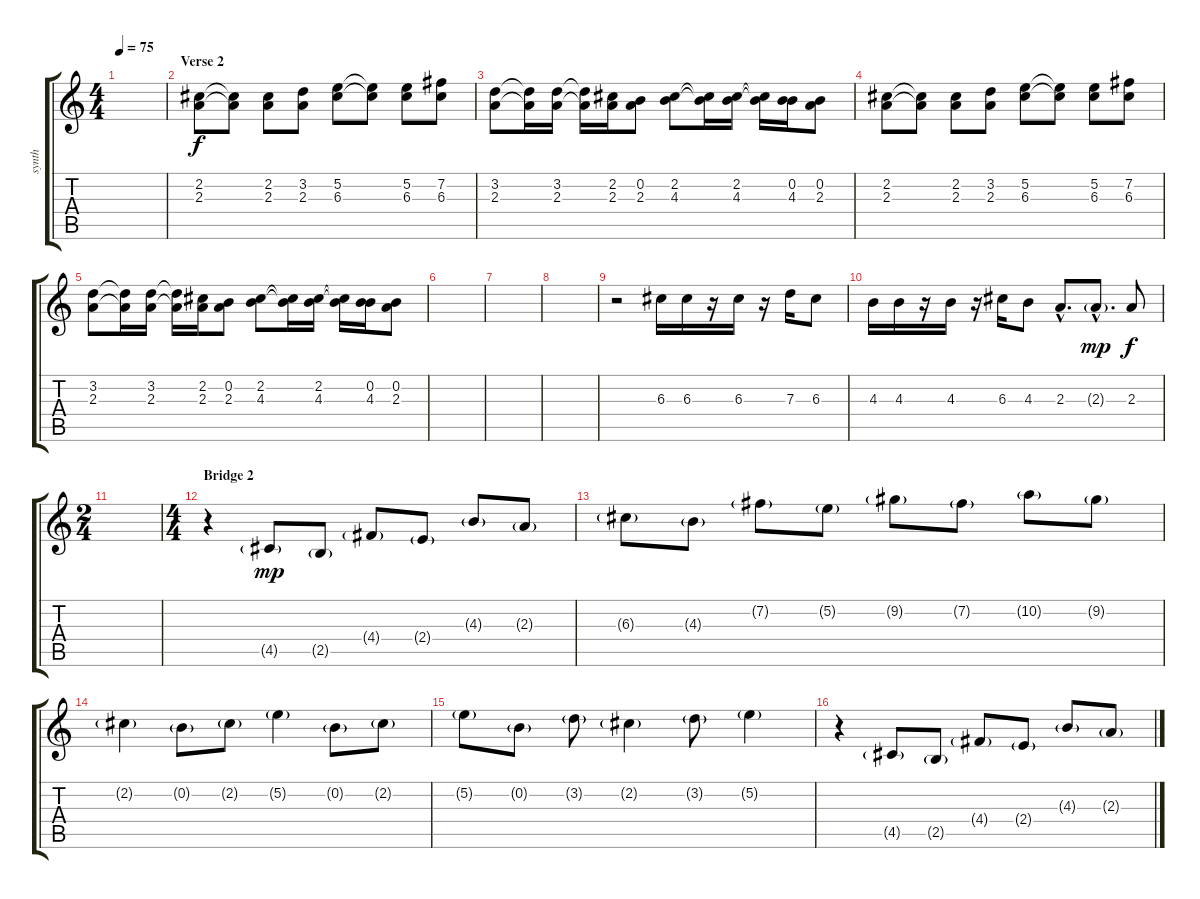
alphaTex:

\track ("synth" "synth") {instrument synthbass1}
\staff {score tabs}
\tuning (E4 B3 G3 D3 A2 E2) {hide}
\ts (4 4)
\tempo 75
\clef g2
\ks c
|
\section ("" "Verse 2")
(2.2 2.3).8 (2.2{t} 2.3{t}).8 (2.2 2.3).8 (3.2 2.3).8 (5.2 6.3).8 (5.2{t} 6.3{t}).8 (5.2 6.3).8 (7.2 6.3).8 |
(3.2 2.3).8 (3.2{t} 2.3{t}).16 (3.2 2.3).16 (3.2{t} 2.3{t}).16 (2.2 2.3).16 (0.2 2.3).8 (2.2 4.3).8 (2.2{t} 4.3{t}).16 (2.2 4.3).16 (2.2{t} 4.3{t}).16 (0.2 4.3).16 (0.2 2.3).8 |
(2.2 2.3).8 (2.2{t} 2.3{t}).8 (2.2 2.3).8 (3.2 2.3).8 (5.2 6.3).8 (5.2{t} 6.3{t}).8 (5.2 6.3).8 (7.2 6.3).8 |
(3.2 2.3).8 (3.2{t} 2.3{t}).16 (3.2 2.3).16 (3.2{t} 2.3{t}).16 (2.2 2.3).16 (0.2 2.3).8 (2.2 4.3).8 (2.2{t} 4.3{t}).16 (2.2 4.3).16 (2.2{t} 4.3{t}).16 (0.2 4.3).16 (0.2 2.3).8 |
\section ("" "")
|
|
|
r.2 6.3.16 6.3.16 r.16 6.3.16 r.16 7.3.16 6.3.8 |
4.3.16 4.3.16 r.16 4.3.16 r.16 6.3.16 4.3.8 2.3{hac}.8{d} 2.3{g hac}.8{d dy mp} 2.3.8{dy f} |
\ts (2 4)
|
\ts (4 4)
\section ("" "Bridge 2")
r.4 4.5{g}.8{dy mp} 2.5{g}.8 4.4{g}.8 2.4{g}.8 4.3{g}.8 2.3{g}.8 |
6.3{g}.8 4.3{g}.8 7.2{g}.8 5.2{g}.8 9.2{g}.8 7.2{g}.8 10.2{g}.8 9.2{g}.8 |
2.2{g}.4 0.2{g}.8 2.2{g}.8 5.2{g}.4 0.2{g}.8 2.2{g}.8 |
5.2{g}.8 0.2{g}.8 3.2{g}.8 2.2{g}.4 3.2{g}.8 5.2{g}.4 |
r.4 4.5{g}.8 2.5{g}.8 4.4{g}.8 2.4{g}.8 4.3{g}.8 2.3{g}.8
